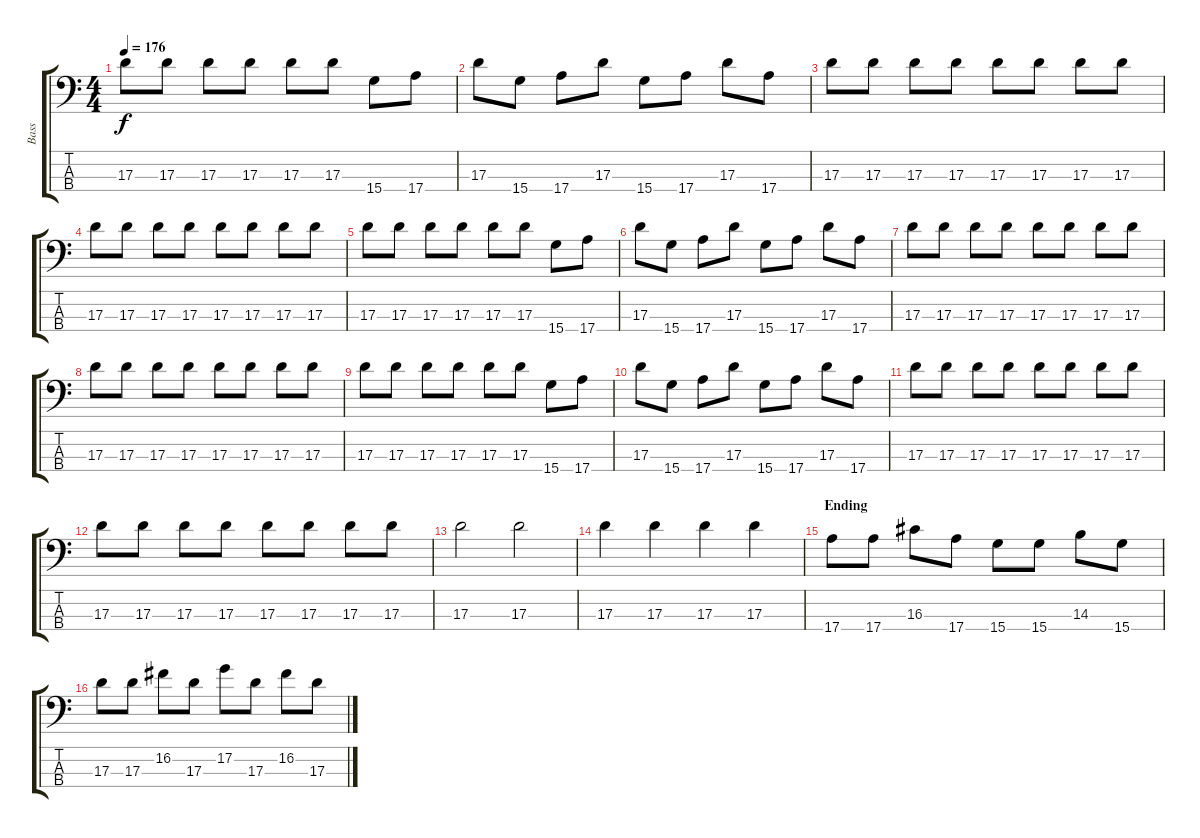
\track ("Bass" "Bass") {instrument electricbassfinger}
\staff {score tabs}
\tuning (G2 D2 A1 E1) {hide}
\ts (4 4)
\tempo 176
\clef f4
\ks c
17.3.8{dy f} 17.3.8 17.3.8 17.3.8 17.3.8 17.3.8 15.4.8 17.4.8 |
17.3.8 15.4.8 17.4.8 17.3.8 15.4.8 17.4.8 17.3.8 17.4.8 |
17.3.8 17.3.8 17.3.8 17.3.8 17.3.8 17.3.8 17.3.8 17.3.8 |
17.3.8 17.3.8 17.3.8 17.3.8 17.3.8 17.3.8 17.3.8 17.3.8 |
17.3.8 17.3.8 17.3.8 17.3.8 17.3.8 17.3.8 15.4.8 17.4.8 |
17.3.8 15.4.8 17.4.8 17.3.8 15.4.8 17.4.8 17.3.8 17.4.8 |
17.3.8 17.3.8 17.3.8 17.3.8 17.3.8 17.3.8 17.3.8 17.3.8 |
17.3.8 17.3.8 17.3.8 17.3.8 17.3.8 17.3.8 17.3.8 17.3.8 |
17.3.8 17.3.8 17.3.8 17.3.8 17.3.8 17.3.8 15.4.8 17.4.8 |
17.3.8 15.4.8 17.4.8 17.3.8 15.4.8 17.4.8 17.3.8 17.4.8 |
17.3.8 17.3.8 17.3.8 17.3.8 17.3.8 17.3.8 17.3.8 17.3.8 |
17.3.8 17.3.8 17.3.8 17.3.8 17.3.8 17.3.8 17.3.8 17.3.8 |
17.3.2 17.3.2 |
17.3.4 17.3.4 17.3.4 17.3.4 |
\section ("" "Ending")
17.4.8 17.4.8 16.3.8 17.4.8 15.4.8 15.4.8 14.3.8 15.4.8 |
17.3.8 17.3.8 16.2.8 17.3.8 17.2.8 17.3.8 16.2.8 17.3.8
